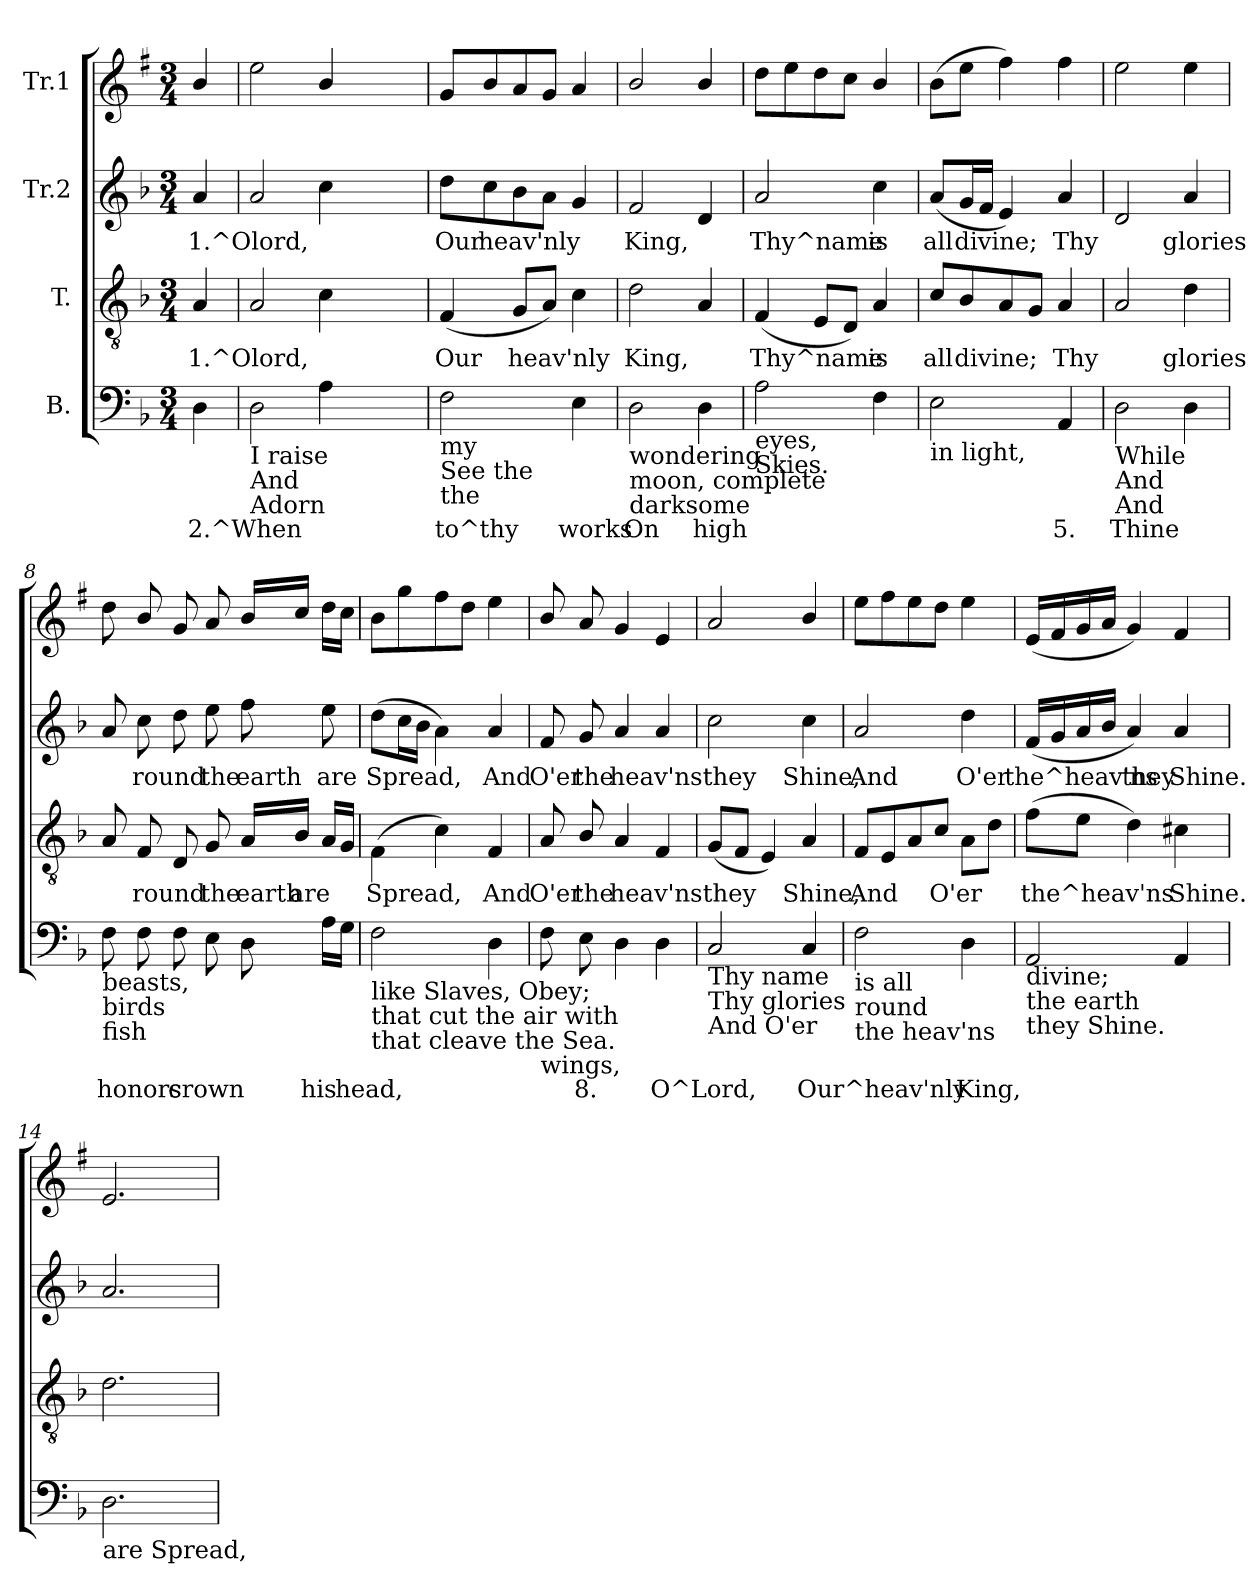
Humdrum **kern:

**kern	**text	**kern	**text	**kern	**text	**kern
*part4	*part4	*part3	*part3	*part2	*part2	*part1
*staff4	*staff4	*staff3	*staff3	*staff2	*staff2	*staff1
*I"B.	*	*I"T.	*	*I"Tr.2	*	*I"Tr.1
!!LO:PB:g=z
*stria5	*	*stria5	*	*stria5	*	*stria5
*clefF4	*	*clefGv2	*	*clefG2	*	*clefG2
*	*	*	*	*	*	*ITrd1c2
*k[b-]	*	*k[b-]	*	*k[b-]	*	*k[b-]
*F:	*	*F:	*	*F:	*	*F:
*M3/4	*	*M3/4	*	*M3/4	*	*M3/4
=1	=1	=1	=1	=1	=1	=1
!	!LO:LY:b:rj	!	!LO:LY:a:rj	!	!LO:LY:b:rj	!
4D\	2.^When	4A/	1.^Olord,	4a/	1.^Olord,	4a/
=2	=2	=2	=2	=2	=2	=2
!LO:TX:b:t=I raise	!	!	!	!	!	!
!LO:TX:b:t=And	!	!	!	!	!	!
!LO:TX:b:t=Adorn	!	!	!	!	!	!
!	!LO:LY:b:rj	!	!LO:LY:a:rj	!	!LO:LY:b:rj	!
2D\	.	2A/	.	2a/	.	2dd\
!	!LO:LY:b:rj	!	!LO:LY:a:rj	!	!LO:LY:b:rj	!
4A\	.	4c\	.	4cc\	.	4a/
=3	=3	=3	=3	=3	=3	=3
!LO:TX:b:t=my	!	!	!	!	!	!
!LO:TX:b:t=See the	!	!	!	!	!	!
!LO:TX:b:t=the	!	!	!	!	!	!
!	!LO:LY:b:rj	!	!LO:LY:a:rj	!	!LO:LY:b:rj	!
2F\	to^thy	(<4F/	Our	8dd\L	Our	8f/L
!	!	!	!	!	!LO:LY:b:rj	!
.	.	.	.	8cc\	heav'nly	8a/
!	!	!	!LO:LY:a:rj	!	!LO:LY:b:rj	!
.	.	8G/L	heav'nly	8b-\	.	8g/
!	!	!	!LO:LY:a:rj	!	!LO:LY:b:rj	!
.	.	8A/J)	.	8a\J	.	8f/J
!	!LO:LY:b:rj	!	!LO:LY:a:rj	!	!LO:LY:b:rj	!
4E\	works	4c\	.	4g/	.	4g/
=4	=4	=4	=4	=4	=4	=4
!LO:TX:b:t=wondering	!	!	!	!	!	!
!LO:TX:b:t=moon, complete	!	!	!	!	!	!
!LO:TX:b:t=darksome	!	!	!	!	!	!
!	!LO:LY:b:rj	!	!LO:LY:a:rj	!	!LO:LY:b:rj	!
2D\	On	2d\	King,	2f/	King,	2a/
!	!LO:LY:b:rj	!	!LO:LY:a:rj	!	!LO:LY:b:rj	!
4D\	high	4A/	.	4d/	.	4a>/
=5	=5	=5	=5	=5	=5	=5
!LO:TX:b:t=eyes,	!	!	!	!	!	!
!LO:TX:b:t=Skies.	!	!	!	!	!	!
!	!LO:LY:b:rj	!	!LO:LY:a:rj	!	!LO:LY:b:rj	!
2A\	.	(<4F/	Thy^name	2a/	Thy^name	8cc\L
.	.	.	.	.	.	8dd\
!	!	!	!LO:LY:a:rj	!	!	!
.	.	8E/L	.	.	.	8cc\
!	!	!	!LO:LY:a:rj	!	!	!
.	.	8D/J)	.	.	.	8b-\J
!	!LO:LY:b:rj	!	!LO:LY:a:rj	!	!LO:LY:b:rj	!
4F\	.	4A/	is	4cc\	is	4a/
=6	=6	=6	=6	=6	=6	=6
!LO:TX:b:t=in light,	!	!	!	!	!	!
!	!LO:LY:b:rj	!	!LO:LY:a:rj	!	!LO:LY:b:rj	!
2E\	.	8c/L	all	(<8a/L	all	(>8a\L
!	!	!	!LO:LY:a:rj	!	!LO:LY:b:rj	!
.	.	8B-/	divine;	16g/	divine;	8dd\J
!	!	!	!	!	!LO:LY:b:rj	!
.	.	.	.	16f/J	.	.
!	!	!	!LO:LY:a:rj	!	!LO:LY:b:rj	!
.	.	8A/	.	4e/)	.	4ee\)
!	!	!	!LO:LY:a:rj	!	!	!
.	.	8G/J	.	.	.	.
!	!LO:LY:b:rj	!	!LO:LY:a:rj	!	!LO:LY:b:rj	!
4AA/	5.	4A/	Thy	4a/	Thy	4ee\
=7	=7	=7	=7	=7	=7	=7
!LO:TX:b:t=While	!	!	!	!	!	!
!LO:TX:b:t=And	!	!	!	!	!	!
!LO:TX:b:t=And	!	!	!	!	!	!
!	!LO:LY:b:rj	!	!LO:LY:a:rj	!	!LO:LY:b:rj	!
2D\	Thine	2A/	.	2d/	.	2dd\
!	!LO:LY:b:rj	!	!LO:LY:a:rj	!	!LO:LY:b:rj	!
4D\	.	4d\	glories	4a/	glories	4dd\
!!LO:LB:g=z
=8	=8	=8	=8	=8	=8	=8
!LO:TX:b:t=beasts,	!	!	!	!	!	!
!LO:TX:b:t=birds	!	!	!	!	!	!
!LO:TX:b:t=fish	!	!	!	!	!	!
!	!LO:LY:b:rj	!	!LO:LY:a:rj	!	!LO:LY:b:rj	!
8F\	honors	8A/	.	8a/	.	8cc\
!	!LO:LY:b:rj	!	!LO:LY:a:rj	!	!LO:LY:b:rj	!
8F\	.	8F/	round	8cc\	round	8a/
!	!LO:LY:b:rj	!	!LO:LY:a:rj	!	!LO:LY:b:rj	!
8F\	crown	8D/	.	8dd\	.	8f/
!	!LO:LY:b:rj	!	!LO:LY:a:rj	!	!LO:LY:b:rj	!
8E\	.	8G/	the	8ee\	the	8g/
!	!LO:LY:b:rj	!	!LO:LY:a:rj	!	!LO:LY:b:rj	!
8D\	.	16A/L	earth	8ff\	earth	16a/L
!	!	!	!LO:LY:a:rj	!	!	!
.	.	16B-/J	are	.	.	16b-/J
!	!LO:LY:b:rj	!	!LO:LY:a:rj	!	!LO:LY:b:rj	!
16A\L	his	16A/L	.	8ee\	are	16cc\L
!	!LO:LY:b:rj	!	!LO:LY:a:rj	!	!	!
16G\J	head,	16G/J	.	.	.	16b-\J
=9	=9	=9	=9	=9	=9	=9
!LO:TX:b:t=like Slaves, Obey;	!	!	!	!	!	!
!LO:TX:b:t=that cut the air with	!	!	!	!	!	!
!LO:TX:b:t=that cleave the Sea.	!	!	!	!	!	!
!	!LO:LY:b:rj	!	!LO:LY:a:rj	!	!LO:LY:b:rj	!
2F\	.	(>4F\	Spread,	(>8dd\L	Spread,	8a\L
!	!	!	!	!	!LO:LY:b:rj	!
.	.	.	.	16cc\	.	8ff\
!	!	!	!	!	!LO:LY:b:rj	!
.	.	.	.	16b-\J	.	.
!	!	!	!LO:LY:a:rj	!	!LO:LY:b:rj	!
.	.	4c\)	.	4a\)	.	8ee\
.	.	.	.	.	.	8cc\J
!	!LO:LY:b:rj	!	!LO:LY:a:rj	!	!LO:LY:b:rj	!
4D\	.	4F/	And	4a/	And	4dd>\
=10	=10	=10	=10	=10	=10	=10
!LO:TX:b:t=wings,	!	!	!	!	!	!
!	!LO:LY:b:rj	!	!LO:LY:a:rj	!	!LO:LY:b:rj	!
8F\	.	8A/	O'er	8f/	O'er	8a>/
!	!LO:LY:b:rj	!	!LO:LY:a:rj	!	!LO:LY:b:rj	!
8E\	8.	8B-/	the	8g/	the	8g/
!	!LO:LY:b:rj	!	!LO:LY:a:rj	!	!LO:LY:b:rj	!
4D\	.	4A/	heav'ns	4a/	heav'ns	4f/
!	!LO:LY:b:rj	!	!LO:LY:a:rj	!	!LO:LY:b:rj	!
4D\	O^Lord,	4F/	.	4a/	.	4d/
=11	=11	=11	=11	=11	=11	=11
!LO:TX:b:t=Thy name	!	!	!	!	!	!
!LO:TX:b:t=Thy glories	!	!	!	!	!	!
!LO:TX:b:t=And O'er	!	!	!	!	!	!
!	!LO:LY:b:rj	!	!LO:LY:a:rj	!	!LO:LY:b:rj	!
2C/	.	(<8G/L	they	2cc\	they	2g/
!	!	!	!LO:LY:a:rj	!	!	!
.	.	8F/J	.	.	.	.
!	!	!	!LO:LY:a:rj	!	!	!
.	.	4E/)	.	.	.	.
!	!LO:LY:b:rj	!	!LO:LY:a:rj	!	!LO:LY:b:rj	!
4C/	Our^heav'nly	4A/	Shine,	4cc\	Shine,	4a/
=12	=12	=12	=12	=12	=12	=12
!LO:TX:b:t=is all	!	!	!	!	!	!
!LO:TX:b:t=round	!	!	!	!	!	!
!LO:TX:b:t=the heav'ns	!	!	!	!	!	!
!	!LO:LY:b:rj	!	!LO:LY:a:rj	!	!LO:LY:b:rj	!
2F\	.	8F/L	And	2a/	And	8dd\L
!	!	!	!LO:LY:a:rj	!	!	!
.	.	8E/	.	.	.	8ee\
!	!	!	!LO:LY:a:rj	!	!	!
.	.	8A/	.	.	.	8dd\
!	!	!	!LO:LY:a:rj	!	!	!
.	.	8c/J	O'er	.	.	8cc\J
!	!LO:LY:b:rj	!	!LO:LY:a:rj	!	!LO:LY:b:rj	!
4D\	King,	8A\L	.	4dd\	O'er	4dd\
!	!	!	!LO:LY:a:rj	!	!	!
.	.	8d\J	.	.	.	.
!!LO:PB:g=z
=13	=13	=13	=13	=13	=13	=13
!LO:TX:b:t=divine;	!	!	!	!	!	!
!LO:TX:b:t=the earth	!	!	!	!	!	!
!LO:TX:b:t=they Shine.	!	!	!	!	!	!
!	!LO:LY:b:rj	!	!LO:LY:a:rj	!	!LO:LY:b:rj	!
2AA/	.	(>8f\L	the^heav'ns	(<16f/L	the^heav'ns	(<16d/L
!	!	!	!	!	!LO:LY:b:rj	!
.	.	.	.	16g/	.	16e/
!	!	!	!LO:LY:a:rj	!	!LO:LY:b:rj	!
.	.	8e\J	.	16a/	.	16f/
!	!	!	!	!	!LO:LY:b:rj	!
.	.	.	.	16b-/J	.	16g/J
!	!	!	!LO:LY:a:rj	!	!LO:LY:b:rj	!
.	.	4d\)	.	4a/)	they	4f/)
!	!LO:LY:b:rj	!	!LO:LY:a:rj	!	!LO:LY:b:rj	!
4AA/	.	4c#X\	Shine.	4a/	Shine.	4e/
=14	=14	=14	=14	=14	=14	=14
!LO:TX:b:t=are Spread,	!	!	!	!	!	!
!	!LO:LY:b:rj	!	!LO:LY:a:rj	!	!LO:LY:b:rj	!
2.D\	.	2.d\	.	2.a/	.	2.d/
=	=	=	=	=	=	=
*-	*-	*-	*-	*-	*-	*-
